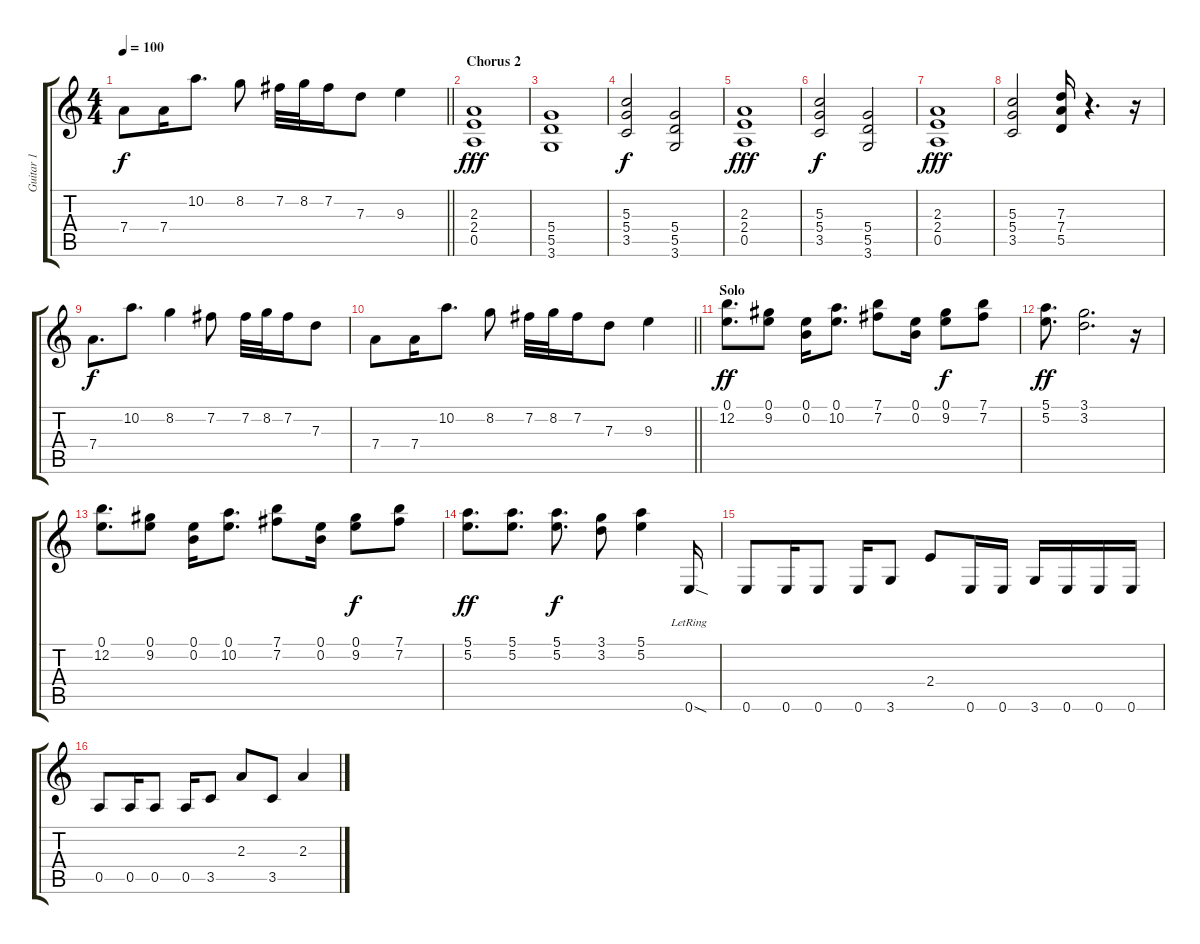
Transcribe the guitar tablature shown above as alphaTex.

\track ("Guitar 1" "Guitar 1") {instrument distortionguitar}
\staff {score tabs}
\tuning (E4 B3 G3 D3 A2 E2) {hide}
\ts (4 4)
\tempo 100
\clef g2
\barLineRight lightlight
\ks c
7.4.8{dy f} 7.4.16 10.2.8{d} 8.2.8 7.2.32 8.2.32 7.2.16 7.3.8 9.3.4 |
\section ("" "Chorus 2")
(2.3 2.4 0.5).1{dy fff} |
(5.4 5.5 3.6).1 |
(5.3 5.4 3.5).2{dy f} (5.4 5.5 3.6).2 |
(2.3 2.4 0.5).1{dy fff} |
(5.3 5.4 3.5).2{dy f} (5.4 5.5 3.6).2 |
(2.3 2.4 0.5).1{dy fff} |
(5.3 5.4 3.5).2 (7.3 7.4 5.5).16 r.4{d} r.16 |
7.4.8{d dy f} 10.2.8{d} 8.2.4 7.2.8 7.2.32 8.2.32 7.2.16 7.3.8 |
\barLineRight lightlight
7.4.8 7.4.16 10.2.8{d} 8.2.8 7.2.32 8.2.32 7.2.16 7.3.8 9.3.4 |
\section ("" "Solo")
(0.1 12.2).8{d dy ff} (0.1 9.2).8 (0.1 0.2).16 (0.1 10.2).8{d} (7.1 7.2).8 (0.1 0.2).16 (0.1 9.2).8{dy f} (7.1 7.2).8 |
(5.1 5.2).8{d dy ff} (3.1 3.2).2{d} r.16 |
(0.1 12.2).8{d} (0.1 9.2).8 (0.1 0.2).16 (0.1 10.2).8{d} (7.1 7.2).8 (0.1 0.2).16 (0.1 9.2).8{dy f} (7.1 7.2).8 |
(5.1 5.2).8{d dy ff} (5.1 5.2).8{d} (5.1 5.2).8{d dy f} (3.1 3.2).8 (5.1 5.2).4 0.6{sod lr}.16 |
0.6.8 0.6.16 0.6.8 0.6.16 3.6.8 2.4.8 0.6.16 0.6.16 3.6.16 0.6.16 0.6.16 0.6.16 |
0.5.8 0.5.16 0.5.8 0.5.16 3.5.8 2.3.8 3.5.8 2.3.4
